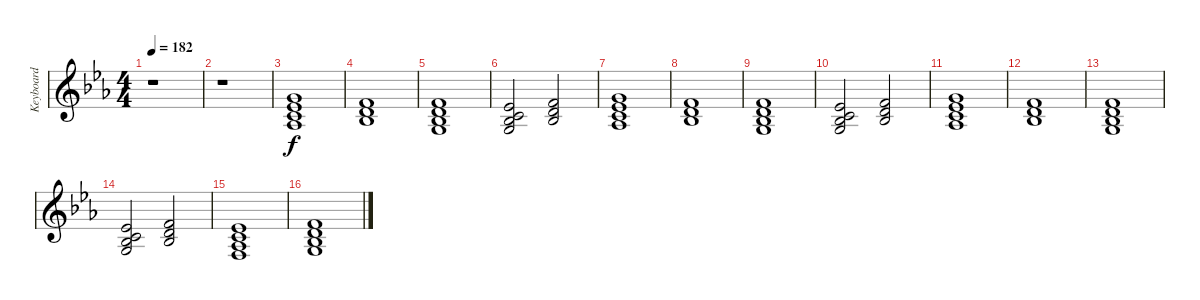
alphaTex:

\track ("Keyboard" "Keyboard") {instrument churchorgan}
\staff {score}
\tuning (E4 B3 G3 D3 A2 E2 B1) {hide}
\ts (4 4)
\tempo 182
\clef g2
\ks eb
r.1{dy f instrument churchorgan} |
r.1 |
(3.1 4.2 5.3 6.4).1 |
(1.1 3.2 3.3).1 |
(1.1 3.2 3.3 5.4).1 |
(4.2 5.3 8.4 10.5).2{beam merge} (1.1 3.2 3.3).2 |
(3.1 4.2 5.3 6.4).1 |
(1.1 3.2 3.3).1 |
(1.1 3.2 3.3 5.4).1 |
(4.2 5.3 8.4 10.5).2 (1.1 3.2 3.3).2 |
(3.1 4.2 5.3 6.4).1 |
(1.1 3.2 3.3).1 |
(1.1 3.2 3.3 5.4).1 |
(4.2 5.3 8.4 10.5).2 (1.1 3.2 3.3).2 |
(4.2 5.3 6.4 8.5).1 |
(1.1 3.2 0.3 8.4).1
